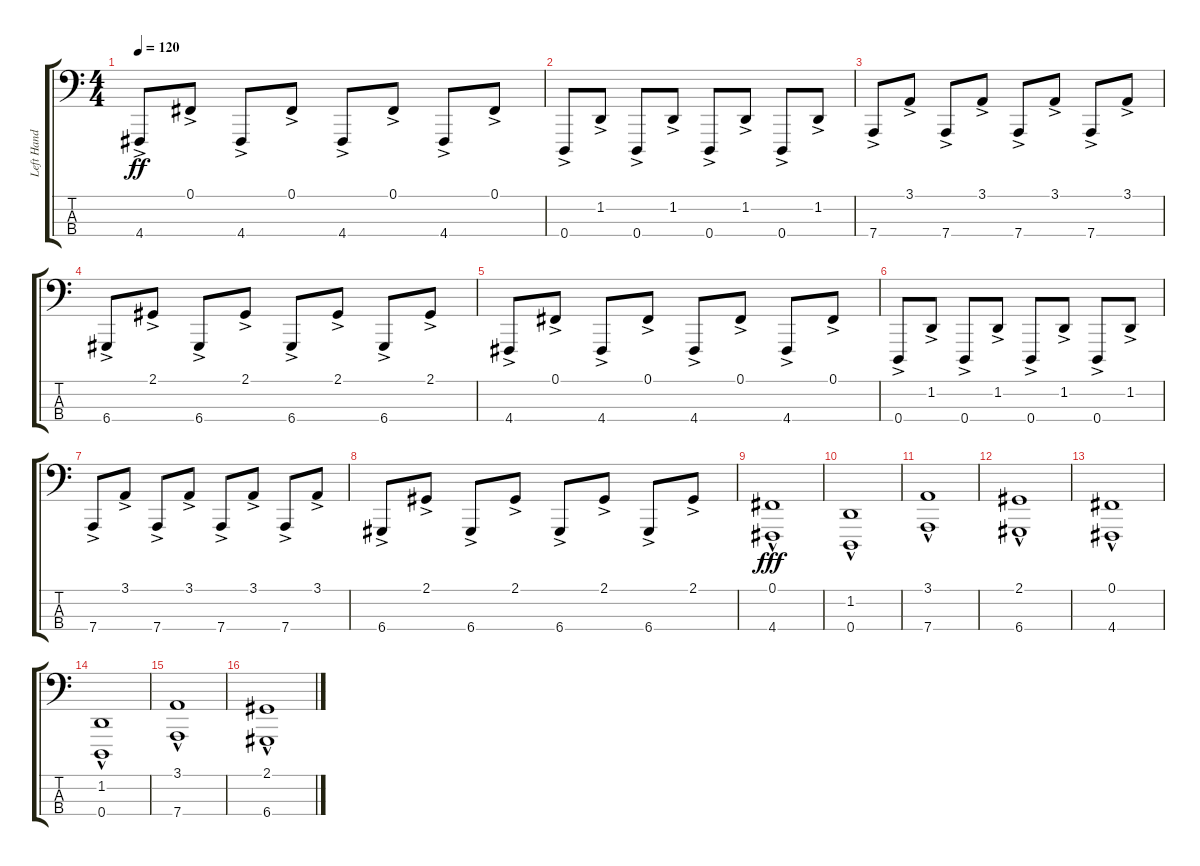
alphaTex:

\track ("Left Hand Keyboard (Bass)" "Left Hand ") {instrument lead2sawtooth}
\staff {score tabs}
\tuning (Gb2 Db2 Ab1 D1) {hide}
\ts (4 4)
\tempo 120
\clef f4
\ks c
4.4{ac}.8{dy ff} 0.1{ac}.8 4.4{ac}.8 0.1{ac}.8 4.4{ac}.8 0.1{ac}.8 4.4{ac}.8 0.1{ac}.8 |
0.4{ac}.8 1.2{ac}.8 0.4{ac}.8 1.2{ac}.8 0.4{ac}.8 1.2{ac}.8 0.4{ac}.8 1.2{ac}.8 |
7.4{ac}.8 3.1{ac}.8 7.4{ac}.8 3.1{ac}.8 7.4{ac}.8 3.1{ac}.8 7.4{ac}.8 3.1{ac}.8 |
6.4{ac}.8 2.1{ac}.8 6.4{ac}.8 2.1{ac}.8 6.4{ac}.8 2.1{ac}.8 6.4{ac}.8 2.1{ac}.8 |
4.4{ac}.8 0.1{ac}.8 4.4{ac}.8 0.1{ac}.8 4.4{ac}.8 0.1{ac}.8 4.4{ac}.8 0.1{ac}.8 |
0.4{ac}.8 1.2{ac}.8 0.4{ac}.8 1.2{ac}.8 0.4{ac}.8 1.2{ac}.8 0.4{ac}.8 1.2{ac}.8 |
7.4{ac}.8 3.1{ac}.8 7.4{ac}.8 3.1{ac}.8 7.4{ac}.8 3.1{ac}.8 7.4{ac}.8 3.1{ac}.8 |
6.4{ac}.8 2.1{ac}.8 6.4{ac}.8 2.1{ac}.8 6.4{ac}.8 2.1{ac}.8 6.4{ac}.8 2.1{ac}.8 |
(0.1{hac} 4.4{hac}).1{dy fff} |
(1.2{hac} 0.4{hac}).1 |
(3.1{hac} 7.4{hac}).1 |
(2.1{hac} 6.4{hac}).1 |
(0.1{hac} 4.4{hac}).1 |
(1.2{hac} 0.4{hac}).1 |
(3.1{hac} 7.4{hac}).1 |
(2.1{hac} 6.4{hac}).1
